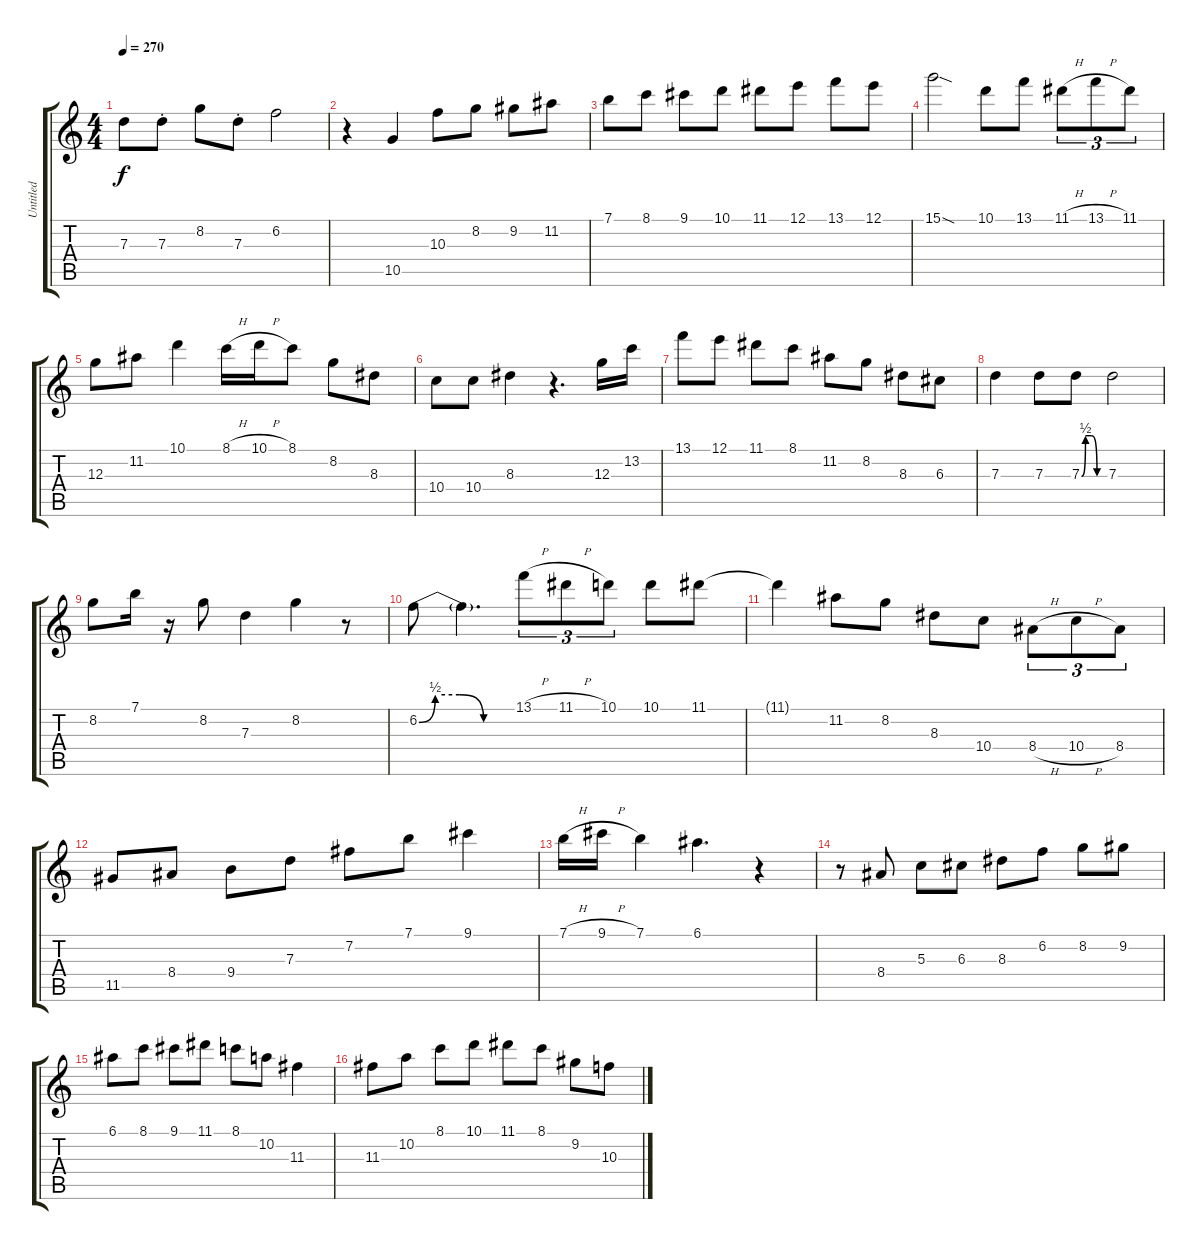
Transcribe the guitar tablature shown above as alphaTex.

\track ("Untitled" "Untitled") {instrument acousticguitarsteel}
\staff {score tabs}
\tuning (E4 B3 G3 D3 A2 E2) {hide}
\ts (4 4)
\tempo 270
\clef g2
\ks c
7.3.8{dy f} 7.3{st}.8 8.2.8 7.3{st}.8 6.2.2 |
r.4 10.5.4 10.3.8 8.2.8 9.2.8 11.2.8 |
7.1.8 8.1.8 9.1.8 10.1.8 11.1.8 12.1.8 13.1.8 12.1.8 |
15.1{sod}.2 10.1.8 13.1.8 11.1{h}.8{tu (3 2)} 13.1{h}.8{tu (3 2)} 11.1.8{tu (3 2)} |
12.3.8 11.2.8 10.1.4 8.1{h}.16 10.1{h}.16 8.1.8 8.2.8 8.3.8 |
10.4.8 10.4.8 8.3.4 r.4{d} 12.3.16 13.2.16 |
13.1.8 12.1.8 11.1.8 8.1.8 11.2.8 8.2.8 8.3.8 6.3.8 |
7.3.4 7.3.8 7.3{be (custom 0 0 10 2 25 2 40 0 60 0)}.8 7.3.2 |
8.2.8 7.1.16 r.16 8.2.8 7.3.4 8.2.4 r.8 |
6.2{be (custom 0 0 10 2 25 2 40 0 60 0)}.8 6.2{t}.4{d} 13.1{h}.8{tu (3 2)} 11.1{h}.8{tu (3 2)} 10.1.8{tu (3 2)} 10.1.8 11.1.8 |
11.1{t}.4 11.2.8 8.2.8 8.3.8 10.4.8 8.4{h}.8{tu (3 2)} 10.4{h}.8{tu (3 2)} 8.4.8{tu (3 2)} |
11.5.8 8.4.8 9.4.8 7.3.8 7.2.8 7.1.8 9.1.4 |
7.1{h}.16 9.1{h}.16 7.1.4 6.1.4{d} r.4 |
r.8 8.4.8 5.3.8 6.3.8 8.3.8 6.2.8 8.2.8 9.2.8 |
6.1.8 8.1.8 9.1.8 11.1.8 8.1.8 10.2.8 11.3.4 |
11.3.8 10.2.8 8.1.8 10.1.8 11.1.8 8.1.8 9.2.8 10.3.8
